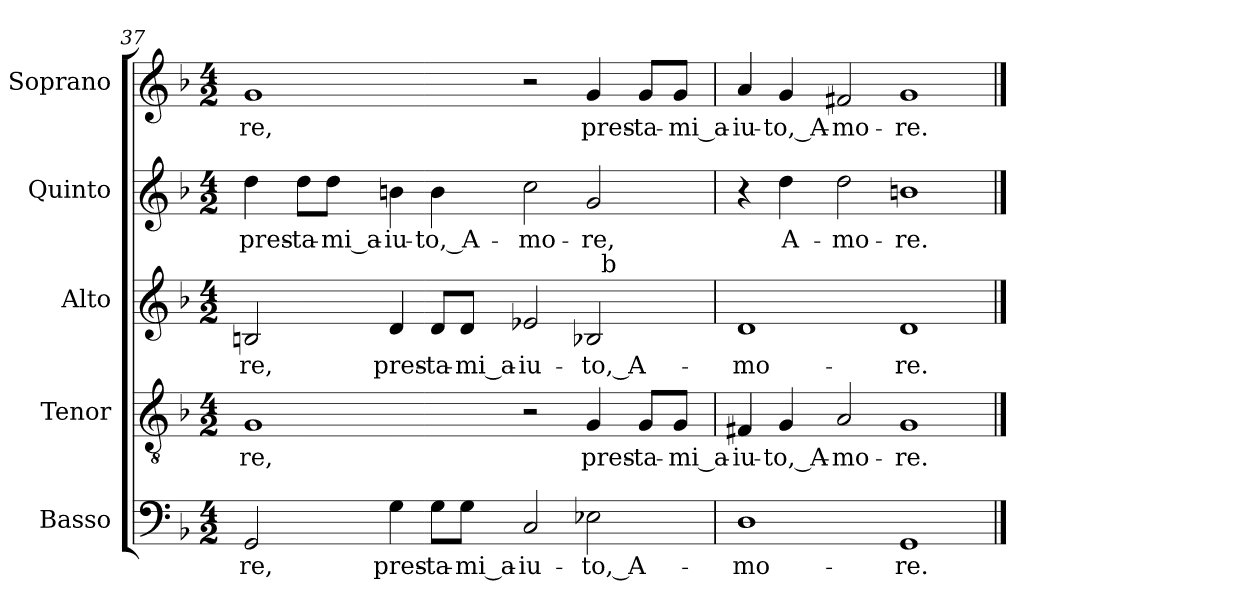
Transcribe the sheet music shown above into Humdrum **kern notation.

**kern	**text	**kern	**text	**kern	**text	**kern	**text	**kern	**text
*part5	*part5	*part4	*part4	*part3	*part3	*part2	*part2	*part1	*part1
*staff5	*staff5	*staff4	*staff4	*staff3	*staff3	*staff2	*staff2	*staff1	*staff1
*I"Basso	*	*I"Tenor	*	*I"Alto	*	*I"Quinto	*	*I"Soprano	*
*	*	*I'T.	*	*I'A.	*	*	*	*I'Sop.	*
*clefF4	*	*clefGv2	*	*clefG2	*	*clefG2	*	*clefG2	*
*	*	*ITrd7c12	*	*	*	*	*	*	*
*k[b-]	*	*k[b-]	*	*k[b-]	*	*k[b-]	*	*k[b-]	*
*F:	*	*F:	*	*F:	*	*F:	*	*F:	*
*M4/2	*	*M4/2	*	*M4/2	*	*M4/2	*	*M4/2	*
=37	=37	=37	=37	=37	=37	=37	=37	=37	=37
!	!LO:LY:b:color=#000000	!	!	!	!	!	!	!	!
!	!	!	!LO:LY:b:color=#000000	!	!	!	!	!	!
!	!	!	!	!	!LO:LY:b:color=#000000	!	!	!	!
!	!	!	!	!	!	!	!LO:LY:b:color=#000000	!	!
!	!	!	!	!	!	!	!	!	!LO:LY:b:color=#000000
*	*	*	*	*^	*	*	*	*	*
2GGi/	-re,	1GGi	-re,	2Bni/	1ryy	-re,	4ddi\	pres-	1gi	-re,
!	!	!	!	!	!	!	!	!LO:LY:b:color=#000000	!	!
.	.	.	.	.	.	.	8ddi\L	-ta-	.	.
!	!	!	!	!	!	!	!	!LO:LY:b:color=#000000	!	!
.	.	.	.	.	.	.	8ddi\J	-mi_a-	.	.
!	!LO:LY:b:color=#000000	!	!	!	!	!	!	!	!	!
!	!	!	!	!	!	!LO:LY:b:color=#000000	!	!	!	!
!	!	!	!	!	!	!	!	!LO:LY:b:color=#000000	!	!
4Gi\	pres-	.	.	4di/	.	pres-	4bni\	-iu-	.	.
!	!LO:LY:b:color=#000000	!	!	!	!	!	!	!	!	!
!	!	!	!	!	!	!LO:LY:b:color=#000000	!	!	!	!
!	!	!	!	!	!	!	!	!LO:LY:b:color=#000000	!	!
8Gi\L	-ta-	.	.	8di/L	.	-ta-	4bi\	-to,_A-	.	.
!	!LO:LY:b:color=#000000	!	!	!	!	!	!	!	!	!
!	!	!	!	!	!	!LO:LY:b:color=#000000	!	!	!	!
8Gi\J	-mi_a-	.	.	8di/J	.	-mi_a-	.	.	.	.
!	!LO:LY:b:color=#000000	!	!	!	!	!	!	!	!	!
!	!	!	!	!	!	!LO:LY:b:color=#000000	!	!	!	!
!	!	!	!	!	!	!	!	!LO:LY:b:color=#000000	!	!
2Ci/	-iu-	2r	.	2e-Xi/	2ryy	-iu-	2cci\	-mo-	2r	.
!	!LO:LY:b:color=#000000	!	!	!	!	!	!	!	!	!
!	!	!	!LO:LY:b:color=#000000	!	!	!	!	!	!	!
!	!	!	!	!	!	!LO:LY:b:color=#000000	!	!	!	!
!	!	!	!	!	!	!	!	!LO:LY:b:color=#000000	!	!
!	!	!	!	!	!	!	!	!	!	!LO:LY:b:color=#000000
2E-Xi\	-to,_A-	4GGi/	pres-	2B-i/	32ryy	-to,_A-	2gi/	-re,	4gi/	pres-
.	.	.	.	.	256ryy	.	.	.	.	.
!	!	!	!	!	!LO:TX:a:t=b	!	!	!	!	!
.	.	.	.	.	4ryy	.	.	.	.	.
!	!	!	!LO:LY:b:color=#000000	!	!	!	!	!	!	!
!	!	!	!	!	!	!	!	!	!	!LO:LY:b:color=#000000
.	.	8GGi/L	-ta-	.	.	.	.	.	8gi/L	-ta-
.	.	.	.	.	8ryy	.	.	.	.	.
!	!	!	!LO:LY:b:color=#000000	!	!	!	!	!	!	!
!	!	!	!	!	!	!	!	!	!	!LO:LY:b:color=#000000
.	.	8GGi/J	-mi_a-	.	.	.	.	.	8gi/J	-mi_a-
.	.	.	.	.	16ryy	.	.	.	.	.
.	.	.	.	.	64..ryy	.	.	.	.	.
*	*	*	*	*v	*v	*	*	*	*	*
=38	=38	=38	=38	=38	=38	=38	=38	=38	=38
*	*	*	*	*^	*	*	*	*	*
!	!LO:LY:b:color=#000000	!	!	!	!	!	!	!	!	!
*	*	*	*	*v	*v	*	*	*	*	*
*	*	*	*	*^	*	*	*	*	*
!	!	!	!LO:LY:b:color=#000000	!	!	!	!	!	!	!
*	*	*	*	*v	*v	*	*	*	*	*
*	*	*	*	*^	*	*	*	*	*
!	!	!	!	!	!	!LO:LY:b:color=#000000	!	!	!	!
*	*	*	*	*v	*v	*	*	*	*	*
*	*	*	*	*^	*	*	*	*	*
!	!	!	!	!	!	!	!	!	!	!LO:LY:b:color=#000000
*	*	*	*	*v	*v	*	*	*	*	*
1Di	-mo-	4FF#Xi/	-iu-	1di	-mo-	4r	.	4ai/	-iu-
!	!	!	!LO:LY:b:color=#000000	!	!	!	!	!	!
!	!	!	!	!	!	!	!LO:LY:b:color=#000000	!	!
!	!	!	!	!	!	!	!	!	!LO:LY:b:color=#000000
.	.	4GGi/	-to,_A-	.	.	4ddi\	A-	4gi/	-to,_A-
!	!	!	!LO:LY:b:color=#000000	!	!	!	!	!	!
!	!	!	!	!	!	!	!LO:LY:b:color=#000000	!	!
!	!	!	!	!	!	!	!	!	!LO:LY:b:color=#000000
.	.	2AAi/	-mo-	.	.	2ddi\	-mo-	2f#Xi/	-mo-
!	!LO:LY:b:color=#000000	!	!	!	!	!	!	!	!
!	!	!	!LO:LY:b:color=#000000	!	!	!	!	!	!
!	!	!	!	!	!LO:LY:b:color=#000000	!	!	!	!
!	!	!	!	!	!	!	!LO:LY:b:color=#000000	!	!
!	!	!	!	!	!	!	!	!	!LO:LY:b:color=#000000
1GGi	-re.	1GGi	-re.	1di	-re.	1bni	-re.	1gi	-re.
==	==	==	==	==	==	==	==	==	==
*-	*-	*-	*-	*-	*-	*-	*-	*-	*-
